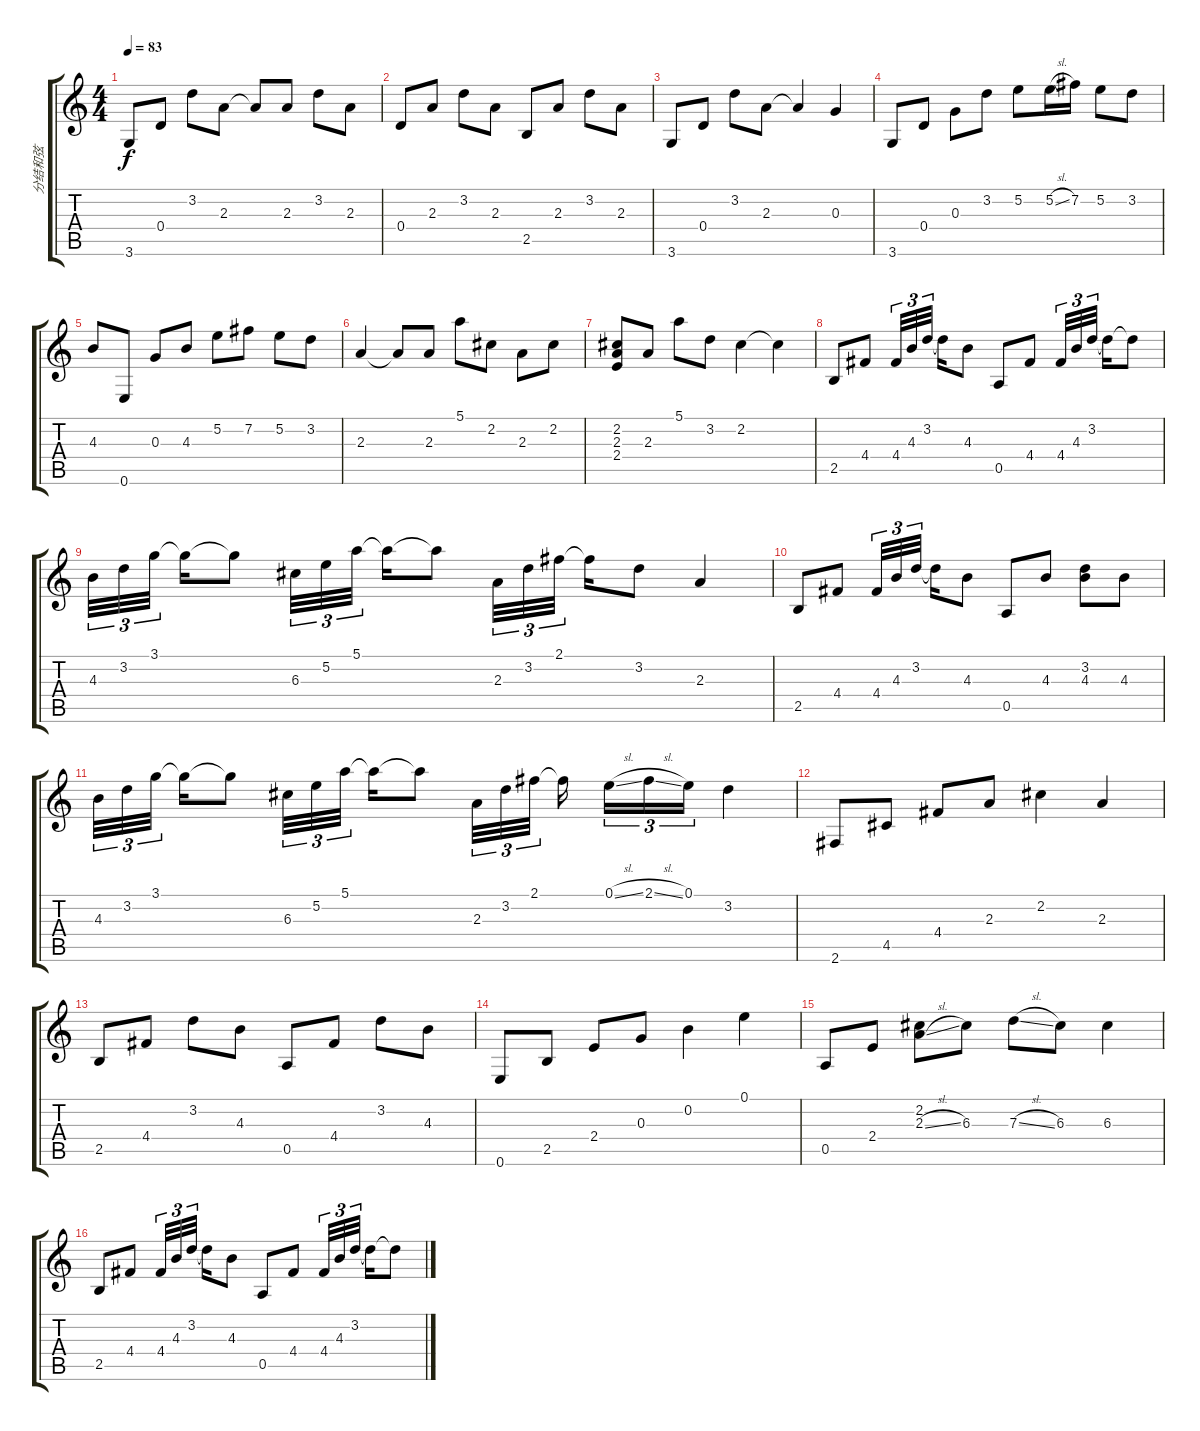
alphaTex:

\track ("分结和弦" "分结和弦") {instrument acousticguitarnylon}
\staff {score tabs}
\tuning (E4 B3 G3 D3 A2 E2) {hide}
\ts (4 4)
\tempo 83
\clef g2
\ks c
3.6.8{dy f} 0.4.8 3.2.8 2.3.8 2.3{t}.8 2.3.8 3.2.8 2.3.8 |
0.4.8 2.3.8 3.2.8 2.3.8 2.5.8 2.3.8 3.2.8 2.3.8 |
3.6.8 0.4.8 3.2.8 2.3.8 2.3{t}.4 0.3.4 |
3.6.8 0.4.8 0.3.8 3.2.8 5.2.8 5.2{sl}.16 7.2.16 5.2.8 3.2.8 |
4.3.8 0.6.8 0.3.8 4.3.8 5.2.8 7.2.8 5.2.8 3.2.8 |
2.3.4 2.3{t}.8 2.3.8 5.1.8 2.2.8 2.3.8 2.2.8 |
(2.2 2.3 2.4).8 2.3.8 5.1.8 3.2.8 2.2.4 2.2{t}.4 |
2.5.8 4.4.8 4.4.32{tu (3 2)} 4.3.32{tu (3 2)} 3.2.32{tu (3 2)} 3.2{t}.16 4.3.8 0.5.8 4.4.8 4.4.32{tu (3 2)} 4.3.32{tu (3 2)} 3.2.32{tu (3 2)} 3.2{t}.16 3.2{t}.8 |
4.3.32{tu (3 2)} 3.2.32{tu (3 2)} 3.1.32{tu (3 2)} 3.1{t}.16 3.1{t}.8 6.3.32{tu (3 2)} 5.2.32{tu (3 2)} 5.1.32{tu (3 2)} 5.1{t}.16 5.1{t}.8 2.3.32{tu (3 2)} 3.2.32{tu (3 2)} 2.1.32{tu (3 2)} 2.1{t}.16 3.2.8 2.3.4 |
2.5.8 4.4.8 4.4.32{tu (3 2)} 4.3.32{tu (3 2)} 3.2.32{tu (3 2)} 3.2{t}.16 4.3.8 0.5.8 4.3.8 (3.2 4.3).8 4.3.8 |
4.3.32{tu (3 2)} 3.2.32{tu (3 2)} 3.1.32{tu (3 2)} 3.1{t}.16 3.1{t}.8 6.3.32{tu (3 2)} 5.2.32{tu (3 2)} 5.1.32{tu (3 2)} 5.1{t}.16 5.1{t}.8 2.3.32{tu (3 2)} 3.2.32{tu (3 2)} 2.1.32{tu (3 2)} 2.1{t}.16 0.1{sl}.16{tu (3 2)} 2.1{sl}.16{tu (3 2)} 0.1.16{tu (3 2)} 3.2.4 |
2.6.8 4.5.8 4.4.8 2.3.8 2.2.4 2.3.4 |
2.5.8 4.4.8 3.2.8 4.3.8 0.5.8 4.4.8 3.2.8 4.3.8 |
0.6.8 2.5.8 2.4.8 0.3.8 0.2.4 0.1.4 |
0.5.8 2.4.8 (2.2 2.3{sl}).8 6.3.8 7.3{sl}.8 6.3.8 6.3.4 |
2.5.8 4.4.8 4.4.32{tu (3 2)} 4.3.32{tu (3 2)} 3.2.32{tu (3 2)} 3.2{t}.16 4.3.8 0.5.8 4.4.8 4.4.32{tu (3 2)} 4.3.32{tu (3 2)} 3.2.32{tu (3 2)} 3.2{t}.16 3.2{t}.8
